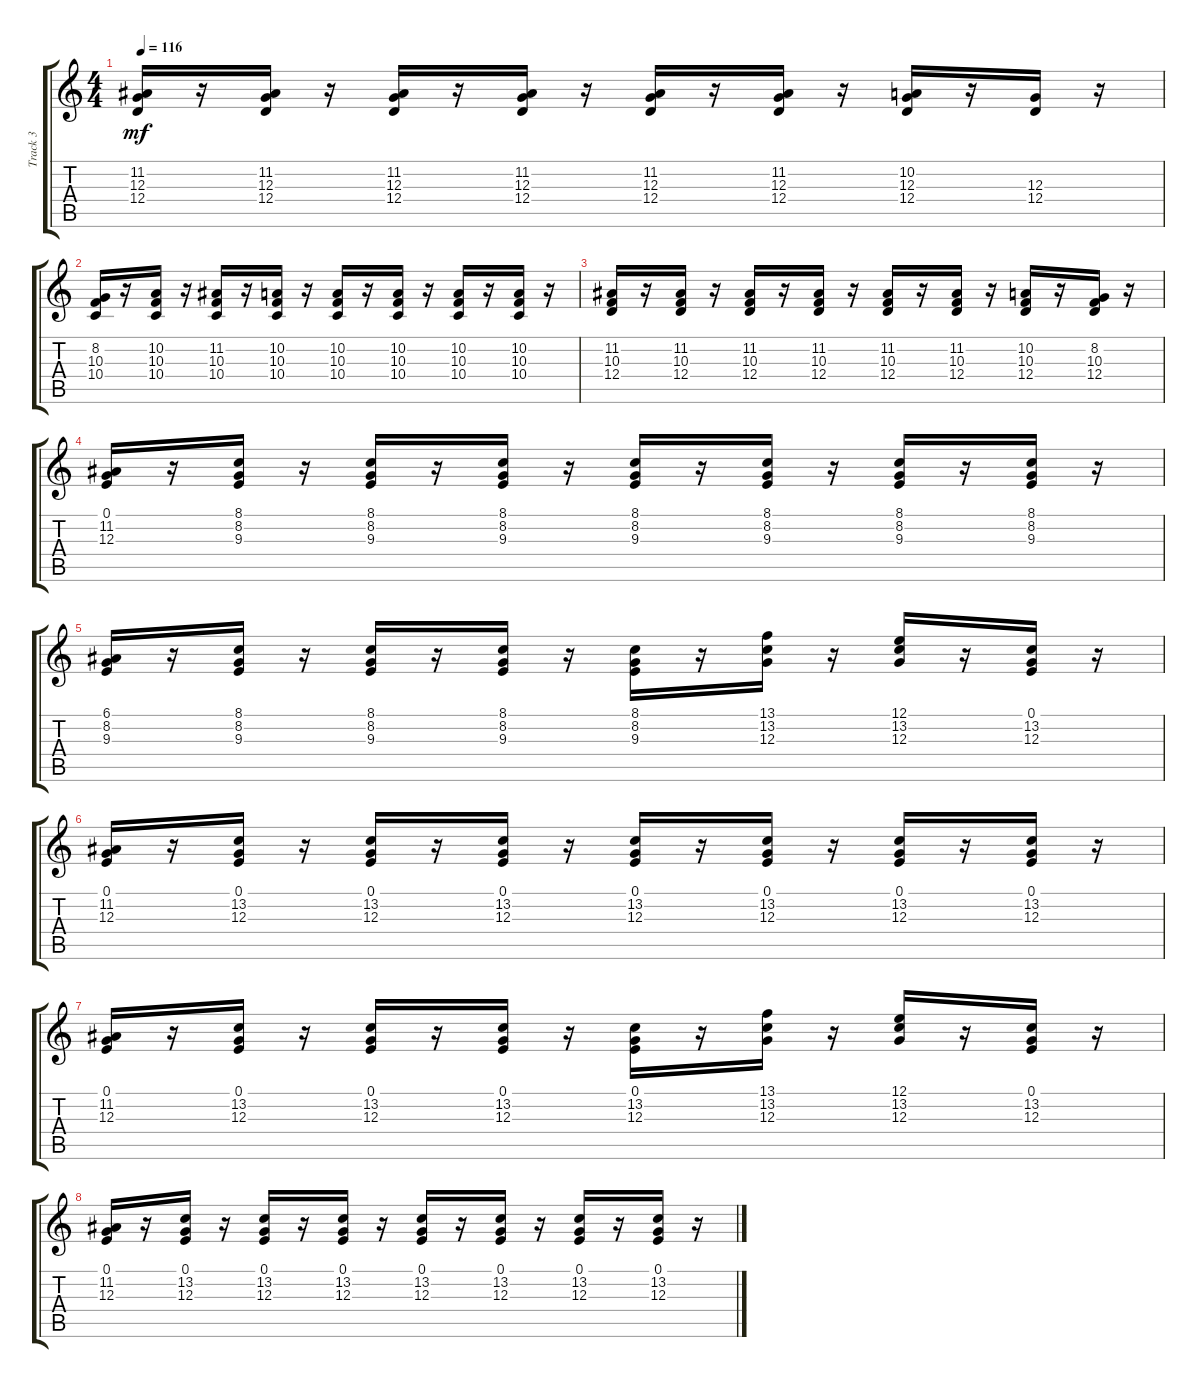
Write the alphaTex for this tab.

\track ("Track 3" "Track 3") {instrument electricpiano1}
\staff {score tabs}
\tuning (E4 B3 G3 D3 A2 E2) {hide}
\ts (4 4)
\tempo 116
\clef g2
\ks c
(11.2 12.3 12.4).16{dy mf} r.16 (11.2 12.3 12.4).16 r.16 (11.2 12.3 12.4).16 r.16 (11.2 12.3 12.4).16 r.16 (11.2 12.3 12.4).16 r.16 (11.2 12.3 12.4).16 r.16 (10.2 12.3 12.4).16 r.16 (12.3 12.4).16 r.16 |
(8.2 10.3 10.4).16 r.16 (10.2 10.3 10.4).16 r.16 (11.2 10.3 10.4).16 r.16 (10.2 10.3 10.4).16 r.16 (10.2 10.3 10.4).16 r.16 (10.2 10.3 10.4).16 r.16 (10.2 10.3 10.4).16 r.16 (10.2 10.3 10.4).16 r.16 |
(11.2 10.3 12.4).16 r.16 (11.2 10.3 12.4).16 r.16 (11.2 10.3 12.4).16 r.16 (11.2 10.3 12.4).16 r.16 (11.2 10.3 12.4).16 r.16 (11.2 10.3 12.4).16 r.16 (10.2 10.3 12.4).16 r.16 (8.2 10.3 12.4).16 r.16 |
(0.1 11.2 12.3).16 r.16 (8.1 8.2 9.3).16 r.16 (8.1 8.2 9.3).16 r.16 (8.1 8.2 9.3).16 r.16 (8.1 8.2 9.3).16 r.16 (8.1 8.2 9.3).16 r.16 (8.1 8.2 9.3).16 r.16 (8.1 8.2 9.3).16 r.16 |
(6.1 8.2 9.3).16 r.16 (8.1 8.2 9.3).16 r.16 (8.1 8.2 9.3).16 r.16 (8.1 8.2 9.3).16 r.16 (8.1 8.2 9.3).16 r.16 (13.1 13.2 12.3).16 r.16 (12.1 13.2 12.3).16 r.16 (0.1 13.2 12.3).16 r.16 |
(0.1 11.2 12.3).16 r.16 (0.1 13.2 12.3).16 r.16 (0.1 13.2 12.3).16 r.16 (0.1 13.2 12.3).16 r.16 (0.1 13.2 12.3).16 r.16 (0.1 13.2 12.3).16 r.16 (0.1 13.2 12.3).16 r.16 (0.1 13.2 12.3).16 r.16 |
(0.1 11.2 12.3).16 r.16 (0.1 13.2 12.3).16 r.16 (0.1 13.2 12.3).16 r.16 (0.1 13.2 12.3).16 r.16 (0.1 13.2 12.3).16 r.16 (13.1 13.2 12.3).16 r.16 (12.1 13.2 12.3).16 r.16 (0.1 13.2 12.3).16 r.16 |
(0.1 11.2 12.3).16 r.16 (0.1 13.2 12.3).16 r.16 (0.1 13.2 12.3).16 r.16 (0.1 13.2 12.3).16 r.16 (0.1 13.2 12.3).16 r.16 (0.1 13.2 12.3).16 r.16 (0.1 13.2 12.3).16 r.16 (0.1 13.2 12.3).16 r.16
